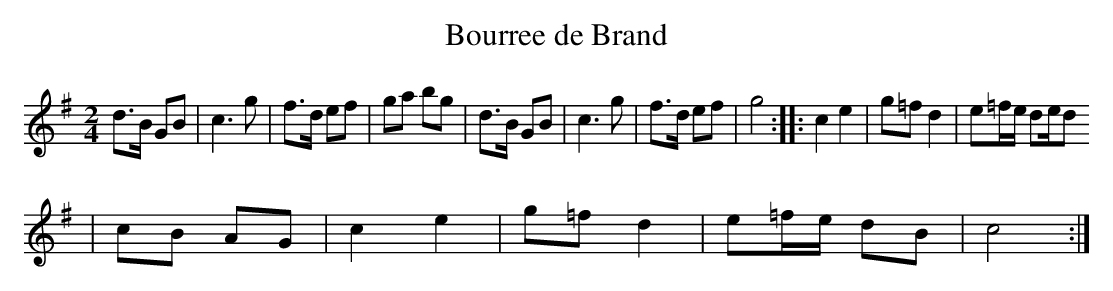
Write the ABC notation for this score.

X:1
T:Bourree de Brand
M:2/4
L:1/8
K:G
d>B GB|c3g|f>d ef|ga bg|d>B GB|c3g|f>d ef|g4:|:c2e2|g=fd2|e=f/2e/2 de/2d
/2|cB AG|c2e2|g=fd2|e=f/2e/2 dB|c4:|
